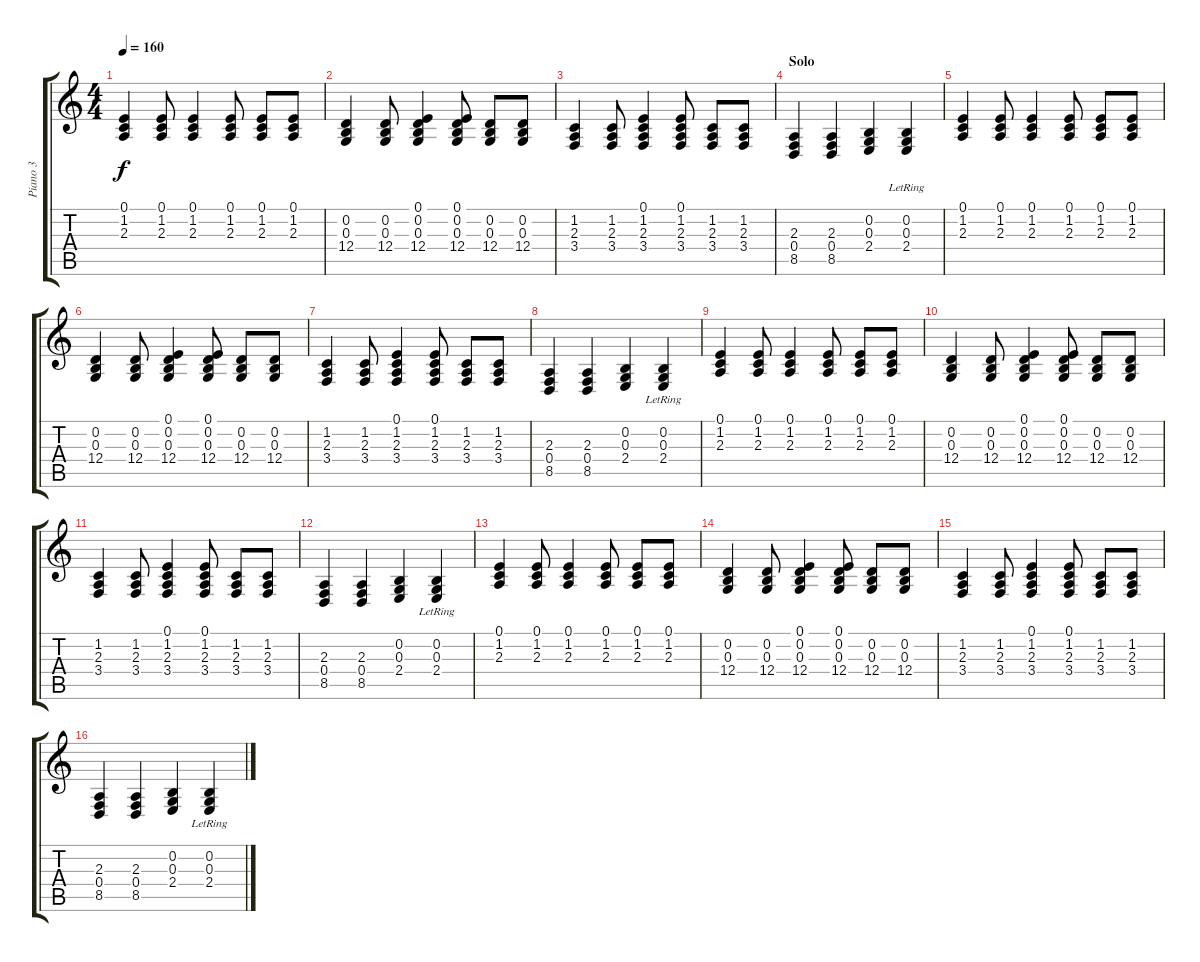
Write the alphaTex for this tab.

\track ("Piano 3" "Piano 3") {instrument acousticgrandpiano}
\staff {score tabs}
\tuning (E4 B3 G3 D3 A2 E2) {hide}
\ts (4 4)
\tempo 160
\clef g2
\ks c
(0.1 1.2 2.3).4{dy f} (0.1 1.2 2.3).8 (0.1 1.2 2.3).4 (0.1 1.2 2.3).8 (0.1 1.2 2.3).8 (0.1 1.2 2.3).8 |
(0.2 0.3 12.4).4 (0.2 0.3 12.4).8 (0.1 0.2 0.3 12.4).4 (0.1 0.2 0.3 12.4).8 (0.2 0.3 12.4).8 (0.2 0.3 12.4).8 |
(1.2 2.3 3.4).4 (1.2 2.3 3.4).8 (0.1 1.2 2.3 3.4).4 (0.1 1.2 2.3 3.4).8 (1.2 2.3 3.4).8 (1.2 2.3 3.4).8 |
\section ("" "Solo")
(2.3 0.4 8.5).4 (2.3 0.4 8.5).4 (0.2 0.3 2.4).4 (0.2{lr} 0.3{lr} 2.4{lr}).4 |
(0.1 1.2 2.3).4 (0.1 1.2 2.3).8 (0.1 1.2 2.3).4 (0.1 1.2 2.3).8 (0.1 1.2 2.3).8 (0.1 1.2 2.3).8 |
(0.2 0.3 12.4).4 (0.2 0.3 12.4).8 (0.1 0.2 0.3 12.4).4 (0.1 0.2 0.3 12.4).8 (0.2 0.3 12.4).8 (0.2 0.3 12.4).8 |
(1.2 2.3 3.4).4 (1.2 2.3 3.4).8 (0.1 1.2 2.3 3.4).4 (0.1 1.2 2.3 3.4).8 (1.2 2.3 3.4).8 (1.2 2.3 3.4).8 |
(2.3 0.4 8.5).4 (2.3 0.4 8.5).4 (0.2 0.3 2.4).4 (0.2{lr} 0.3{lr} 2.4{lr}).4 |
(0.1 1.2 2.3).4 (0.1 1.2 2.3).8 (0.1 1.2 2.3).4 (0.1 1.2 2.3).8 (0.1 1.2 2.3).8 (0.1 1.2 2.3).8 |
(0.2 0.3 12.4).4 (0.2 0.3 12.4).8 (0.1 0.2 0.3 12.4).4 (0.1 0.2 0.3 12.4).8 (0.2 0.3 12.4).8 (0.2 0.3 12.4).8 |
(1.2 2.3 3.4).4 (1.2 2.3 3.4).8 (0.1 1.2 2.3 3.4).4 (0.1 1.2 2.3 3.4).8 (1.2 2.3 3.4).8 (1.2 2.3 3.4).8 |
(2.3 0.4 8.5).4 (2.3 0.4 8.5).4 (0.2 0.3 2.4).4 (0.2{lr} 0.3{lr} 2.4{lr}).4 |
(0.1 1.2 2.3).4 (0.1 1.2 2.3).8 (0.1 1.2 2.3).4 (0.1 1.2 2.3).8 (0.1 1.2 2.3).8 (0.1 1.2 2.3).8 |
(0.2 0.3 12.4).4 (0.2 0.3 12.4).8 (0.1 0.2 0.3 12.4).4 (0.1 0.2 0.3 12.4).8 (0.2 0.3 12.4).8 (0.2 0.3 12.4).8 |
(1.2 2.3 3.4).4 (1.2 2.3 3.4).8 (0.1 1.2 2.3 3.4).4 (0.1 1.2 2.3 3.4).8 (1.2 2.3 3.4).8 (1.2 2.3 3.4).8 |
(2.3 0.4 8.5).4 (2.3 0.4 8.5).4 (0.2 0.3 2.4).4 (0.2{lr} 0.3{lr} 2.4{lr}).4
